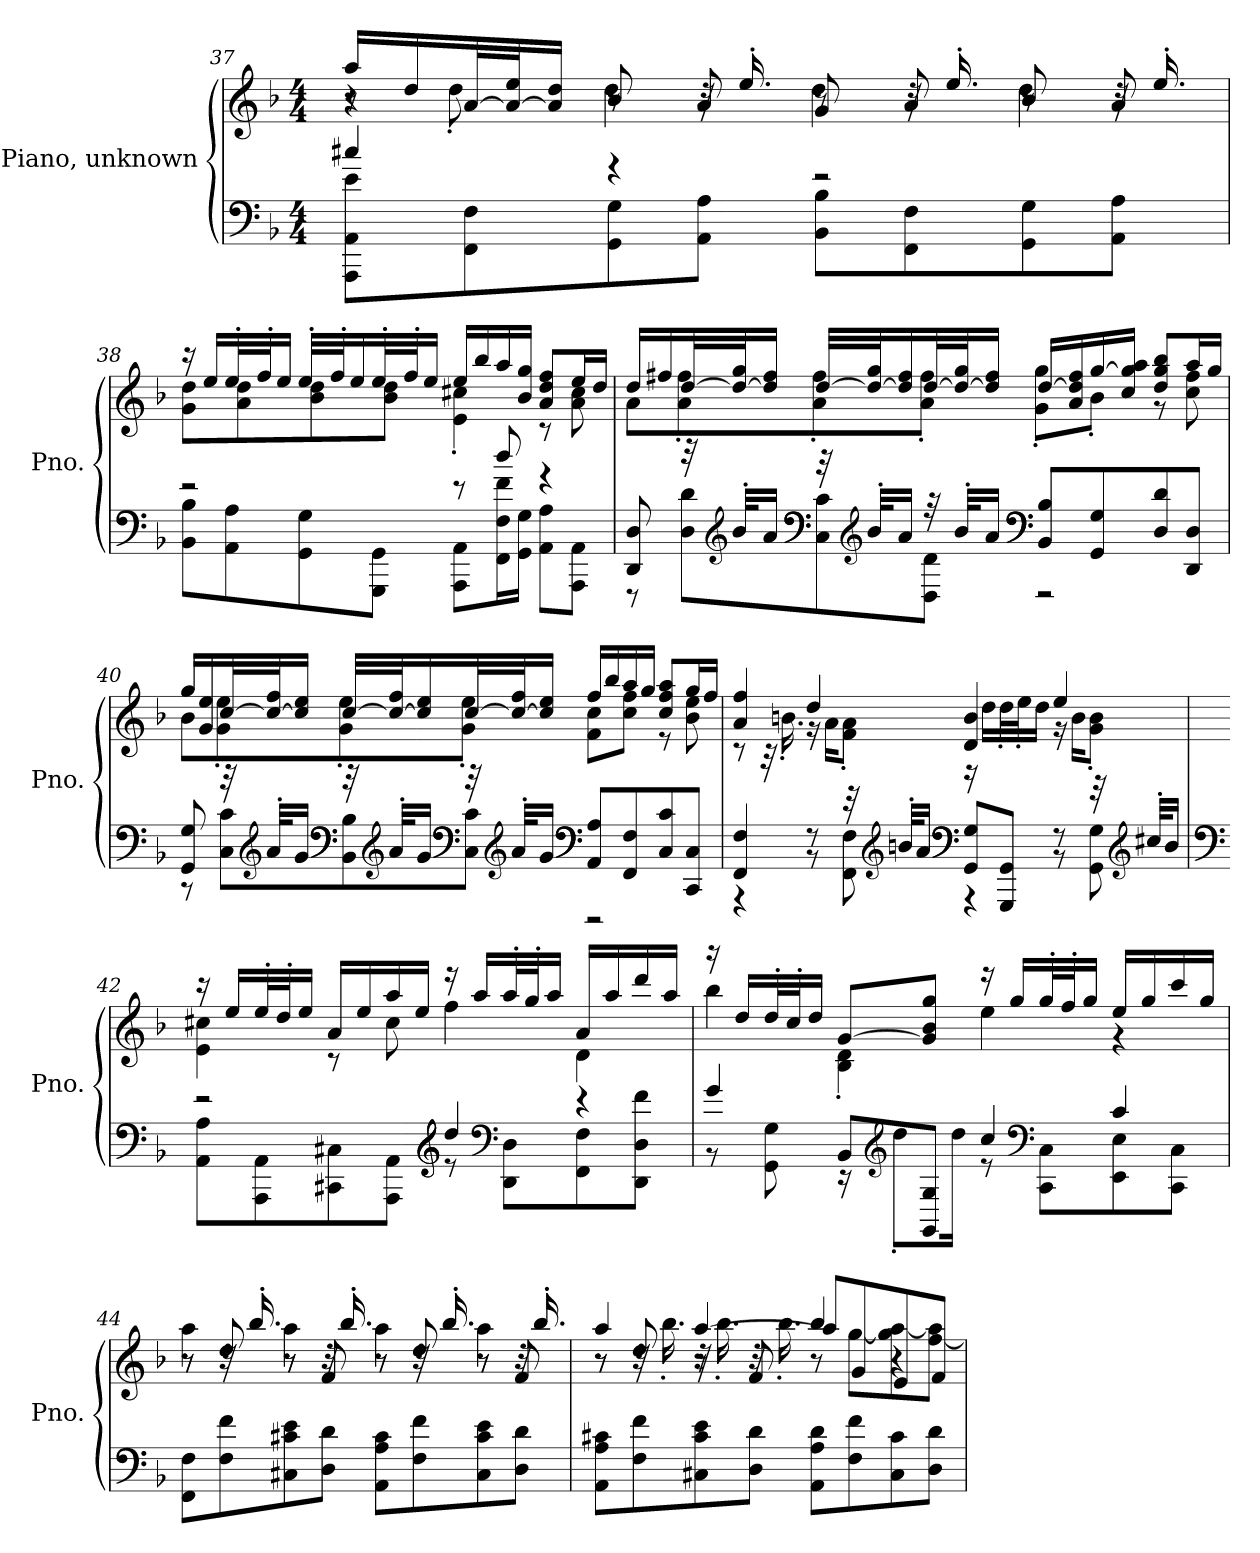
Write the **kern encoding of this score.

**kern	**kern
*part1	*part1
*staff2	*staff1
*I"Piano, unknown	*
*I'Pno.	*
!!LO:LB:g=z
*clefF4	*clefG2
*k[b-]	*k[b-]
*M4/4	*M4/4
=37	=37
*^	*^
*	*	*	*^
4cc#X/	8AAA\ 8AA\ 8e\L	16aa/LL	8r	4r
.	.	16dd/	.	.
.	8FF\ 8F\	[32a/L	8dd'\	.
.	.	32a/_ 32ee/J	.	.
.	.	16a/] 16dd/JJ	.	.
4r	8GG\ 8G\	8b-/	4dd\	8r
.	8AA\ 8A\J	32r	.	8a/
.	.	16.ee'/	.	.
2r	8BB-\ 8B-\L	8g/	4dd\	8r
.	8FF\ 8F\	32r	.	8a/
.	.	16.ee'/	.	.
.	8GG\ 8G\	8b-/	4dd\	8r
.	8AA\ 8A\J	32r	.	8a/
.	.	16.ee'/	.	.
*	*	*	*v	*v
=38	=38	=38	=38
2r	8BB-\ 8B-\L	16r	8g\ 8dd\L
.	.	16ee/LL	.
.	8AA\ 8A\	32ee'/L	8a\ 8dd\
.	.	32ff'/J	.
.	.	16ee/JJ	.
.	8GG\ 8G\	32ee'/LLL	8b-\ 8dd\
.	.	32ff'/J	.
.	.	16ee/	.
.	8GGG\ 8GG\J	32ee'/L	8b-\ 8dd\J
.	.	32ff'/J	.
.	.	16ee/JJ	.
8r	8AAA\ 8AA\L	16ee/LL	4e\' 4cc#X\'
.	.	16bb-/	.
8dd/	16FF\ 16F\ 16f\L	16aa/	.
.	16GG\ 16G\JJ	16b-/ 16gg/JJ	.
4r	8AA\ 8A\L	8a/ 8dd/ 8ff/L	8r
.	8AAA\ 8AA\J	16ee/L	8a\ 8cc#\
.	.	16dd/JJ	.
!!LO:PB:g=z	!!
=39	=39	=39	=39
8DD/ 8D/	8r	16dd/LL	8a\L
.	.	16ff#X/	.
32r	8D\ 8d\L	[32dd/L	8a\' 8ff#\'
*clefG2	*	*	*
32b-'/KLL	.	32dd/_ 32gg/J	.
16a/JJ	.	16dd/] 16ff#/JJ	.
*clefF4	*	*	*
32r	8C\ 8c\	[32dd/LLL	8a\' 8ff#\'
*clefG2	*	*	*
32b-'/KLL	.	32dd/_ 32gg/J	.
16a/JJ	.	16dd/] 16ff#/	.
32r	8D\ 8d\J	[32dd/L	8a\' 8ff#\'J
32b-'/KLL	.	32dd/_ 32gg/J	.
16a/JJ	.	16dd/] 16ff#/JJ	.
*clefF4	*	*	*
8BB-/ 8B-/L	2r	[16dd/LL	8g\' 8gg\'L
.	.	16a/ 16dd/] 16ff#/	.
8GG/ 8G/	.	[16gg/	8b-'\J
.	.	16cc/ 16gg/] 16aa/JJ	.
8D/ 8d/	.	8dd/ 8gg/ 8bb-/L	8r
8DD/ 8D/J	.	16aa/L	8cc\ 8ff#\
.	.	16gg/JJ	.
!!LO:LB:g=z	!!
=40	=40	=40	=40
8GG/ 8G/	8r	16gg/LL	8b-\L
.	.	16g/ 16ee/	.
32r	8C\ 8c\L	[32cc/L	8g\' 8ee\'
*clefG2	*	*	*
32a'/KLL	.	32cc/_ 32ff/J	.
16g/JJ	.	16cc/] 16ee/JJ	.
*clefF4	*	*	*
32r	8BB-\ 8B-\	[32cc/LLL	8g\' 8ee\'
*clefG2	*	*	*
32a'/KLL	.	32cc/_ 32ff/J	.
16g/JJ	.	16cc/] 16ee/	.
*clefF4	*	*	*
32r	8C\ 8c\J	[32cc/L	8g\' 8ee\'J
*clefG2	*	*	*
32a'/KLL	.	32cc/_ 32ff/J	.
16g/JJ	.	16cc/] 16ee/JJ	.
*clefF4	*	*	*
8AA/ 8A/L	2r	16ff/LL	8f\ 8cc\L
.	.	16bb-/	.
8FF/ 8F/	.	16aa/	8cc\ 8ff\J
.	.	16gg/JJ	.
8C/ 8c/	.	8cc/ 8ff/ 8aa/L	8r
8CC/ 8C/J	.	16gg/L	8b-\ 8ee\
.	.	16ff/JJ	.
!!LO:LB:g=z	!!
=41	=41	=41	=41
4FF/ 4F/	4r	4a/ 4ff/	8r
.	.	.	32r
.	.	.	16.bn'\
8r	8r	4dd/	16r
.	.	.	16a\KL
32r	8FF\ 8F\	.	8f\' 8a\'J
*clefG2	*	*	*
32bn'/KLL	.	.	.
16a/JJ	.	.	.
*clefF4	*	*	*
8GG/ 8G/L	4r	4d/ 4b/	16r
.	.	.	16dd\LL
8GGG/ 8GG/J	.	.	32dd'\L
.	.	.	32ee'\J
.	.	.	16dd\JJ
8r	8r	4ee/	16r
.	.	.	16b\KL
32r	8GG\ 8G\	.	8g\' 8b\'J
*clefG2	*	*	*
32cc#X'/KLL	.	.	.
16b/JJ	.	.	.
!!LO:LB:g=z	!!
=42	=42	=42	=42
*clefF4	*	*	*
2r	8AA\ 8A\L	16r	4e\ 4cc#X\
.	.	16ee/LL	.
.	8AAA\ 8AA\	32ee'/L	.
.	.	32dd'/J	.
.	.	16ee/JJ	.
.	8CC#X\ 8C#X\	16a/LL	8r
.	.	16ee/	.
.	8AAA\ 8AA\J	16aa/	8cc#\
.	.	16ee/JJ	.
*clefG2	*	*	*
4dd/	8r	16r	4ff\
.	.	16aa/LL	.
*clefF4	*	*	*
.	8DD\ 8D\L	32aa'/L	.
.	.	32gg'/J	.
.	.	16aa/JJ	.
4r	8FF\ 8F\	16a/LL	4d\
.	.	16aa/	.
.	8DD\ 8D\ 8f\J	16ddd/	.
.	.	16aa/JJ	.
=43	=43	=43	=43
4g/	8r	16r	4bb-\
.	.	16dd/LL	.
.	8GG\ 8G\	32dd'/L	.
.	.	32cc'/J	.
.	.	16dd/JJ	.
8BB-/L	16r	[8g/L	4B-\' 4d\'
*clefG2	*	*	*
.	8dd'\L	.	.
8GG/ 8G/J	.	8g/] 8b-/ 8gg/J	.
.	16dd\Jk	.	.
4cc/	8r	16r	4ee\
.	.	16gg/LL	.
*clefF4	*	*	*
.	8CC\ 8C\L	32gg'/L	.
.	.	32ff'/J	.
.	.	16gg/JJ	.
4c/	8EE\ 8E\	16ee/LL	4r
.	.	16gg/	.
.	8CC\ 8C\J	16ccc/	.
.	.	16gg/JJ	.
*v	*v	*	*
!!LO:LB:g=z
=44	=44	=44
*	*	*^
8FF\ 8F\L	8r	4aa\	8r
8F\ 8f\	32r	.	8dd/
.	16.bb-'/	.	.
8C#X\ 8c#X\ 8e\	8r	4aa\	8r
8D\ 8d\J	32r	.	8f/
.	16.bb-'/	.	.
8AA\ 8A\ 8c#\L	8r	4aa\	8r
8F\ 8f\	32r	.	8dd/
.	16.bb-'/	.	.
8C#\ 8c#\ 8e\	8r	4aa\	8r
8D\ 8d\J	32r	.	8f/
.	16.bb-'/	.	.
=45	=45	=45	=45
8AA\ 8A\ 8c#X\L	8r	8r	4aa/
8F\ 8f\	8dd/	32r	.
.	.	16.bb-'\	.
8C#X\ 8c#\ 8e\	8r	32r	[4aa/
.	.	16.bb-'\	.
8D\ 8d\J	8f/	32r	.
.	.	16.bb-'\	.
8AA\ 8A\ 8d\L	4bb-/	8r	8aa/L]
8F\ 8f\	.	[8gg\L	8g/
8C#\ 8c#\	4r	8gg\] [8aa\	8e/
8D\ 8d\J	.	[8ff\ 8aa\]J	8f/J
*	*v	*v	*v
=	=
*-	*-
